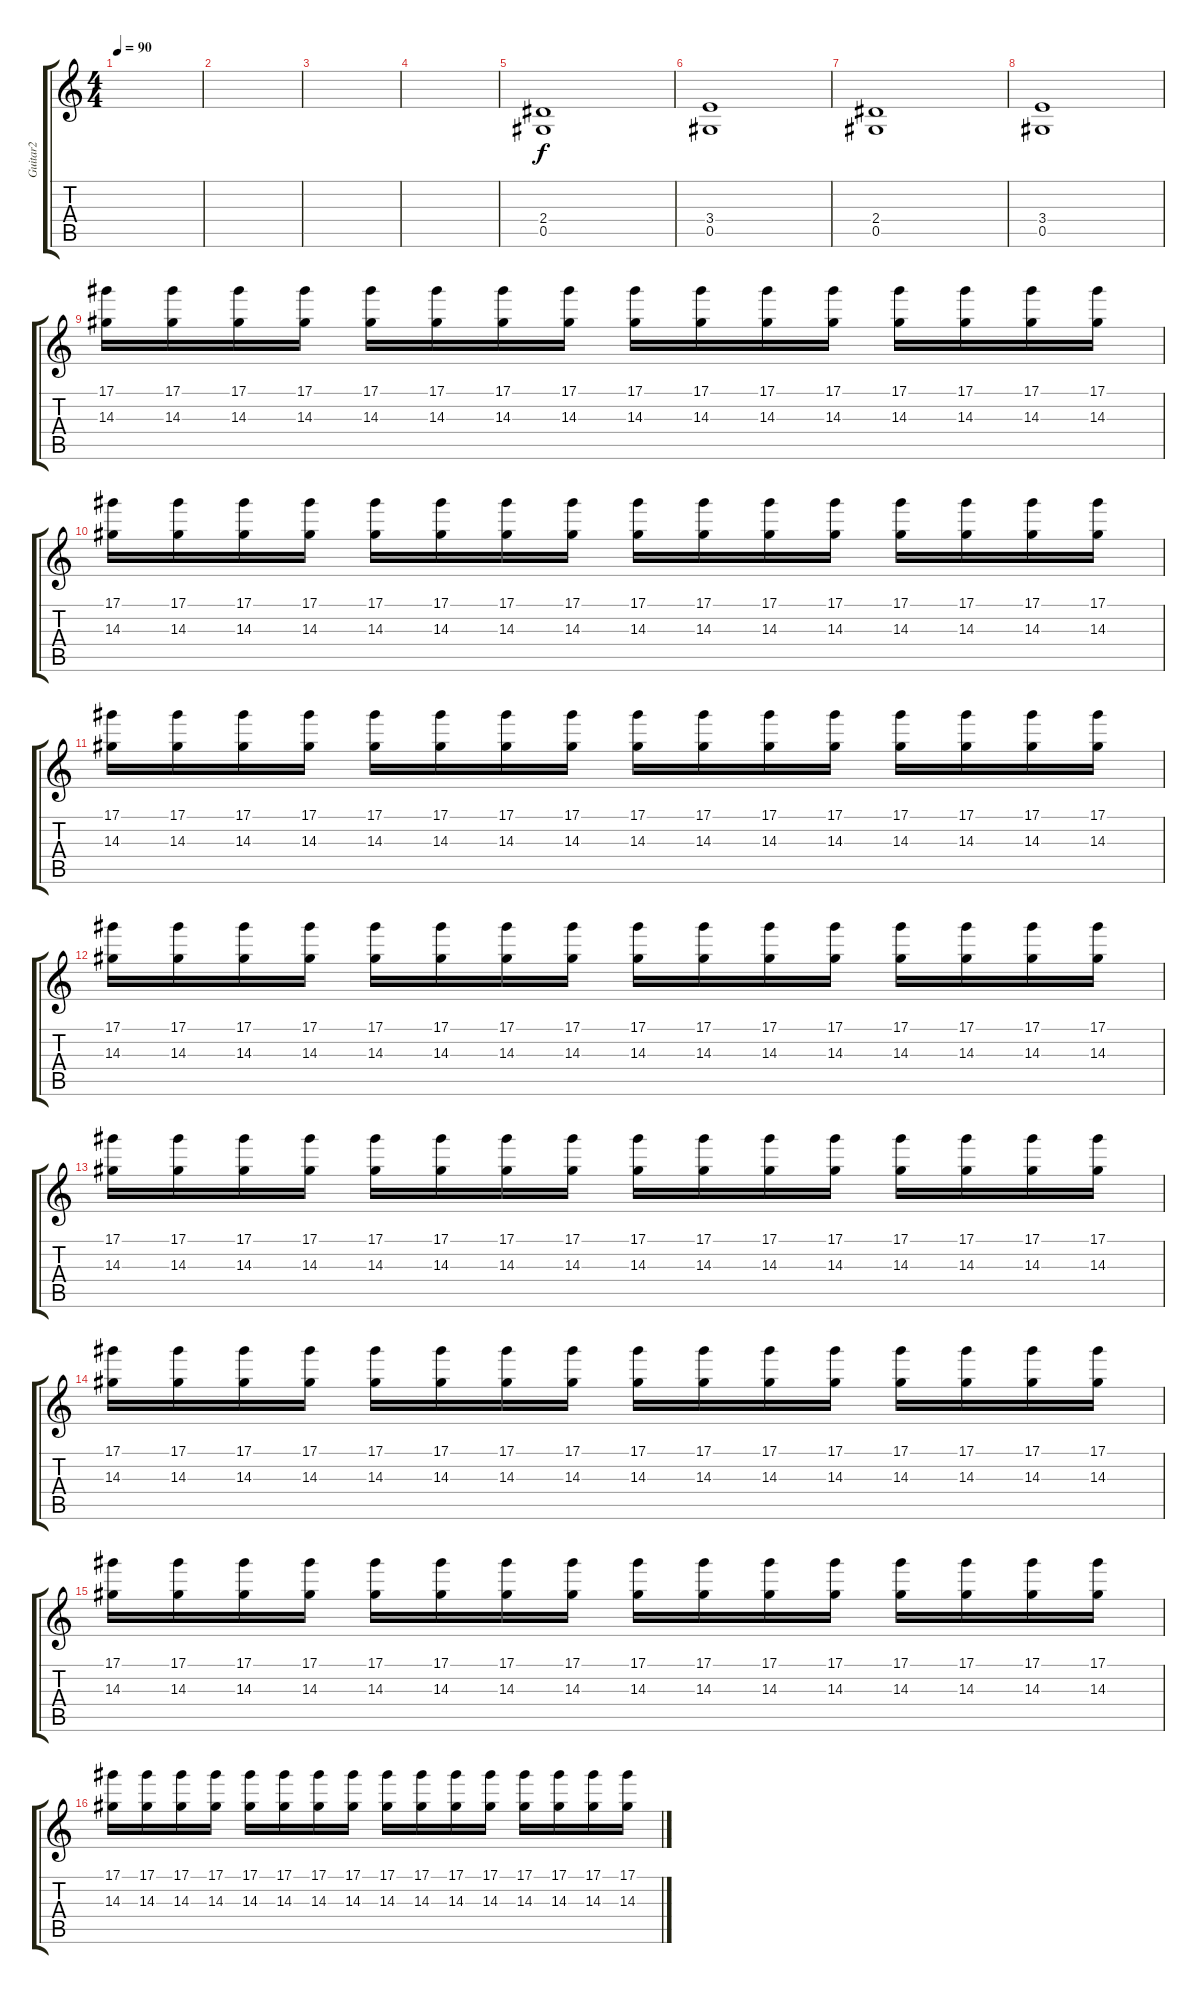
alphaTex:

\track ("Guitar2" "Guitar2") {instrument overdrivenguitar}
\staff {score tabs}
\tuning (Eb4 Bb3 Gb3 Db3 Ab2 Eb2) {hide}
\ts (4 4)
\tempo 90
\clef g2
\ks c
|
|
|
|
(2.4 0.5).1 |
(3.4 0.5).1 |
(2.4 0.5).1 |
(3.4 0.5).1 |
(17.1 14.3).16{volume 8} (17.1 14.3).16 (17.1 14.3).16 (17.1 14.3).16 (17.1 14.3).16 (17.1 14.3).16 (17.1 14.3).16 (17.1 14.3).16 (17.1 14.3).16 (17.1 14.3).16 (17.1 14.3).16 (17.1 14.3).16 (17.1 14.3).16 (17.1 14.3).16 (17.1 14.3).16 (17.1 14.3).16 |
(17.1 14.3).16 (17.1 14.3).16 (17.1 14.3).16 (17.1 14.3).16 (17.1 14.3).16 (17.1 14.3).16 (17.1 14.3).16 (17.1 14.3).16 (17.1 14.3).16 (17.1 14.3).16 (17.1 14.3).16 (17.1 14.3).16 (17.1 14.3).16 (17.1 14.3).16 (17.1 14.3).16 (17.1 14.3).16 |
(17.1 14.3).16 (17.1 14.3).16 (17.1 14.3).16 (17.1 14.3).16 (17.1 14.3).16 (17.1 14.3).16 (17.1 14.3).16 (17.1 14.3).16 (17.1 14.3).16 (17.1 14.3).16 (17.1 14.3).16 (17.1 14.3).16 (17.1 14.3).16 (17.1 14.3).16 (17.1 14.3).16 (17.1 14.3).16 |
(17.1 14.3).16 (17.1 14.3).16 (17.1 14.3).16 (17.1 14.3).16 (17.1 14.3).16 (17.1 14.3).16 (17.1 14.3).16 (17.1 14.3).16 (17.1 14.3).16 (17.1 14.3).16 (17.1 14.3).16 (17.1 14.3).16 (17.1 14.3).16 (17.1 14.3).16 (17.1 14.3).16 (17.1 14.3).16 |
(17.1 14.3).16 (17.1 14.3).16 (17.1 14.3).16 (17.1 14.3).16 (17.1 14.3).16 (17.1 14.3).16 (17.1 14.3).16 (17.1 14.3).16 (17.1 14.3).16 (17.1 14.3).16 (17.1 14.3).16 (17.1 14.3).16 (17.1 14.3).16 (17.1 14.3).16 (17.1 14.3).16 (17.1 14.3).16 |
(17.1 14.3).16 (17.1 14.3).16 (17.1 14.3).16 (17.1 14.3).16 (17.1 14.3).16 (17.1 14.3).16 (17.1 14.3).16 (17.1 14.3).16 (17.1 14.3).16 (17.1 14.3).16 (17.1 14.3).16 (17.1 14.3).16 (17.1 14.3).16 (17.1 14.3).16 (17.1 14.3).16 (17.1 14.3).16 |
(17.1 14.3).16 (17.1 14.3).16 (17.1 14.3).16 (17.1 14.3).16 (17.1 14.3).16 (17.1 14.3).16 (17.1 14.3).16 (17.1 14.3).16 (17.1 14.3).16 (17.1 14.3).16 (17.1 14.3).16 (17.1 14.3).16 (17.1 14.3).16 (17.1 14.3).16 (17.1 14.3).16 (17.1 14.3).16 |
(17.1 14.3).16 (17.1 14.3).16 (17.1 14.3).16 (17.1 14.3).16 (17.1 14.3).16 (17.1 14.3).16 (17.1 14.3).16 (17.1 14.3).16 (17.1 14.3).16 (17.1 14.3).16 (17.1 14.3).16 (17.1 14.3).16 (17.1 14.3).16 (17.1 14.3).16 (17.1 14.3).16 (17.1 14.3).16
